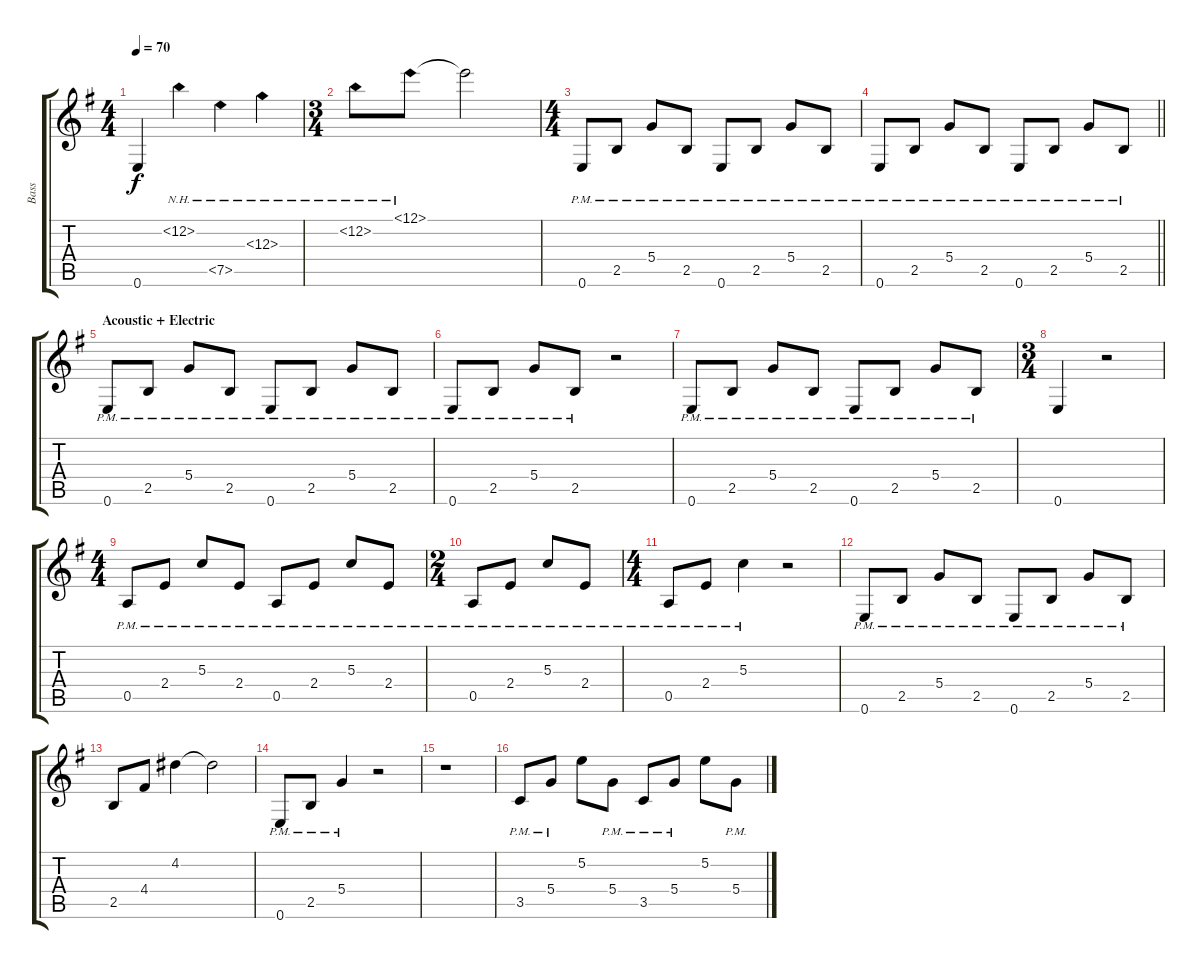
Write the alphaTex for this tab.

\track ("Bass" "Bass") {instrument acousticguitarsteel}
\staff {score tabs}
\tuning (E4 B3 G3 D3 A2 E2) {hide}
\ts (4 4)
\tempo 70
\clef g2
\ks eminor
0.6.4{dy f} 12.2{nh}.4 7.5{nh}.4 12.3{nh}.4 |
\ts (3 4)
12.2{nh}.8 12.1{nh}.8 12.1{t}.2 |
\ts (4 4)
0.6{pm}.8 2.5{pm}.8 5.4{pm}.8 2.5{pm}.8 0.6{pm}.8 2.5{pm}.8 5.4{pm}.8 2.5{pm}.8 |
\barLineRight lightlight
0.6{pm}.8 2.5{pm}.8 5.4{pm}.8 2.5{pm}.8 0.6{pm}.8 2.5{pm}.8 5.4{pm}.8 2.5{pm}.8 |
\section ("" "Acoustic + Electric")
0.6{pm}.8 2.5{pm}.8 5.4{pm}.8 2.5{pm}.8 0.6{pm}.8 2.5{pm}.8 5.4{pm}.8 2.5{pm}.8 |
0.6{pm}.8 2.5{pm}.8 5.4{pm}.8 2.5{pm}.8 r.2 |
0.6{pm}.8 2.5{pm}.8 5.4{pm}.8 2.5{pm}.8 0.6{pm}.8 2.5{pm}.8 5.4{pm}.8 2.5{pm}.8 |
\ts (3 4)
0.6.4 r.2 |
\ts (4 4)
0.5{pm}.8 2.4{pm}.8 5.3{pm}.8 2.4{pm}.8 0.5{pm}.8 2.4{pm}.8 5.3{pm}.8 2.4{pm}.8 |
\ts (2 4)
0.5{pm}.8 2.4{pm}.8 5.3{pm}.8 2.4{pm}.8 |
\ts (4 4)
0.5{pm}.8 2.4{pm}.8 5.3{pm}.4 r.2 |
0.6{pm}.8 2.5{pm}.8 5.4{pm}.8 2.5{pm}.8 0.6{pm}.8 2.5{pm}.8 5.4{pm}.8 2.5{pm}.8 |
2.5.8 4.4.8 4.2.4 4.2{t}.2 |
0.6{pm}.8 2.5{pm}.8 5.4{pm}.4 r.2 |
r.1 |
3.5{pm}.8 5.4{pm}.8 5.2.8 5.4{pm}.8 3.5{pm}.8 5.4{pm}.8 5.2.8 5.4{pm}.8
